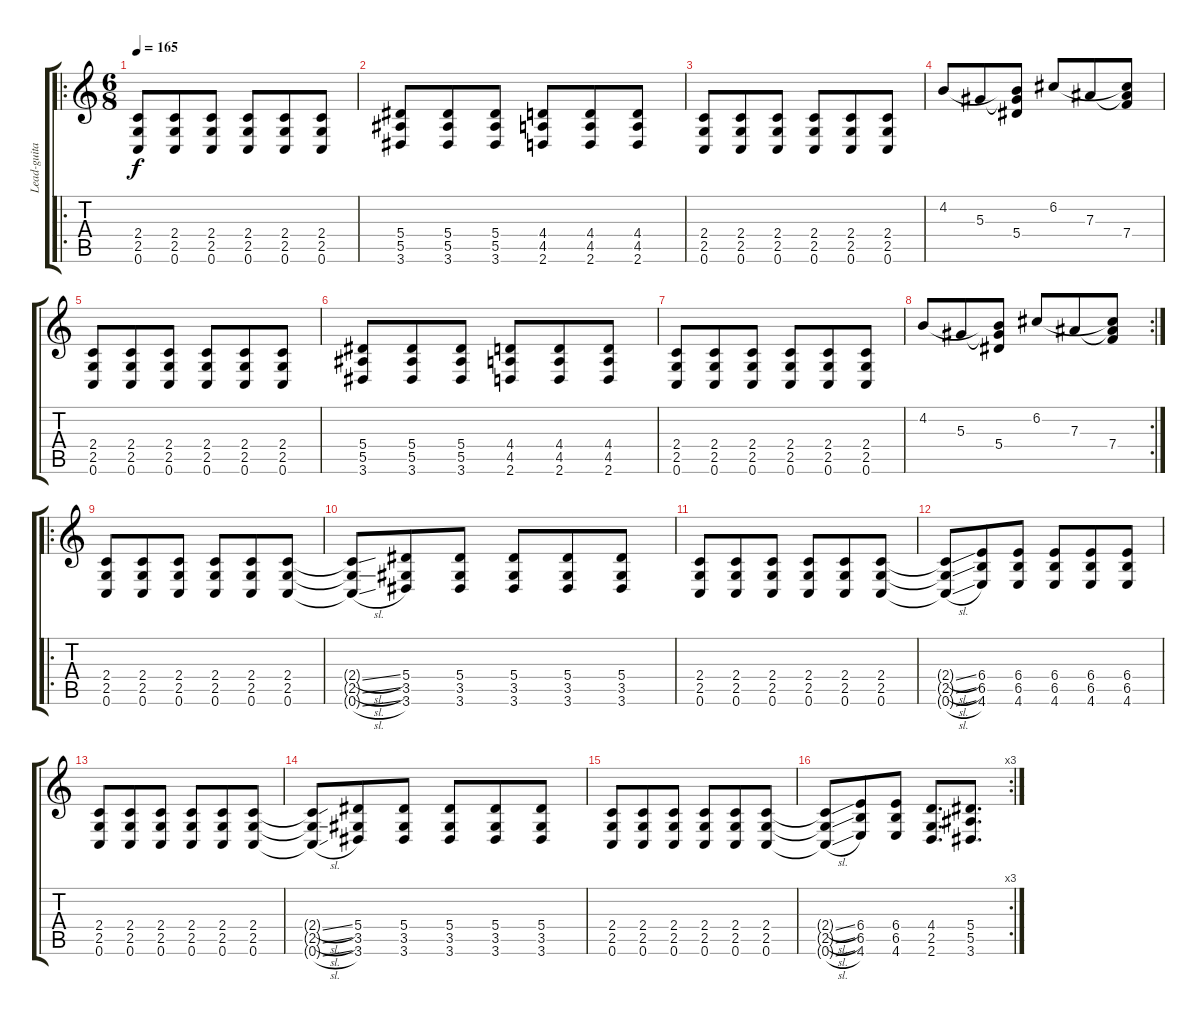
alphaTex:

\track ("Lead-guitar" "Lead-guita") {instrument distortionguitar}
\staff {score tabs}
\tuning (C4 G3 Eb3 Bb2 F2 C2) {hide}
\ro
\ts (6 8)
\tempo 165
\clef g2
\ks c
(2.4 2.5 0.6).8{dy f} (2.4 2.5 0.6).8 (2.4 2.5 0.6).8 (2.4 2.5 0.6).8 (2.4 2.5 0.6).8 (2.4 2.5 0.6).8 |
(5.4 5.5 3.6).8 (5.4 5.5 3.6).8 (5.4 5.5 3.6).8 (4.4 4.5 2.6).8 (4.4 4.5 2.6).8 (4.4 4.5 2.6).8 |
(2.4 2.5 0.6).8 (2.4 2.5 0.6).8 (2.4 2.5 0.6).8 (2.4 2.5 0.6).8 (2.4 2.5 0.6).8 (2.4 2.5 0.6).8 |
4.2.8 5.3.8 (4.2{t} 5.3{t} 5.4).8 6.2.8 7.3.8 (6.2{t} 7.3{t} 7.4).8 |
(2.4 2.5 0.6).8 (2.4 2.5 0.6).8 (2.4 2.5 0.6).8 (2.4 2.5 0.6).8 (2.4 2.5 0.6).8 (2.4 2.5 0.6).8 |
(5.4 5.5 3.6).8 (5.4 5.5 3.6).8 (5.4 5.5 3.6).8 (4.4 4.5 2.6).8 (4.4 4.5 2.6).8 (4.4 4.5 2.6).8 |
(2.4 2.5 0.6).8 (2.4 2.5 0.6).8 (2.4 2.5 0.6).8 (2.4 2.5 0.6).8 (2.4 2.5 0.6).8 (2.4 2.5 0.6).8 |
\rc 2
4.2.8 5.3.8 (4.2{t} 5.3{t} 5.4).8 6.2.8 7.3.8 (6.2{t} 7.3{t} 7.4).8 |
\ro
(2.4 2.5 0.6).8 (2.4 2.5 0.6).8 (2.4 2.5 0.6).8 (2.4 2.5 0.6).8 (2.4 2.5 0.6).8 (2.4 2.5 0.6).8 |
(2.4{sl t} 2.5{sl t} 0.6{sl t}).8 (5.4 3.5 3.6).8 (5.4 3.5 3.6).8 (5.4 3.5 3.6).8 (5.4 3.5 3.6).8 (5.4 3.5 3.6).8 |
(2.4 2.5 0.6).8 (2.4 2.5 0.6).8 (2.4 2.5 0.6).8 (2.4 2.5 0.6).8 (2.4 2.5 0.6).8 (2.4 2.5 0.6).8 |
(2.4{sl t} 2.5{sl t} 0.6{sl t}).8 (6.4 6.5 4.6).8 (6.4 6.5 4.6).8 (6.4 6.5 4.6).8 (6.4 6.5 4.6).8 (6.4 6.5 4.6).8 |
(2.4 2.5 0.6).8 (2.4 2.5 0.6).8 (2.4 2.5 0.6).8 (2.4 2.5 0.6).8 (2.4 2.5 0.6).8 (2.4 2.5 0.6).8 |
(2.4{sl t} 2.5{sl t} 0.6{sl t}).8 (5.4 3.5 3.6).8 (5.4 3.5 3.6).8 (5.4 3.5 3.6).8 (5.4 3.5 3.6).8 (5.4 3.5 3.6).8 |
(2.4 2.5 0.6).8 (2.4 2.5 0.6).8 (2.4 2.5 0.6).8 (2.4 2.5 0.6).8 (2.4 2.5 0.6).8 (2.4 2.5 0.6).8 |
\rc 3
(2.4{sl t} 2.5{sl t} 0.6{sl t}).8 (6.4 6.5 4.6).8 (6.4 6.5 4.6).8 (4.4 2.5 2.6).8{d} (5.4 5.5 3.6).8{d}
